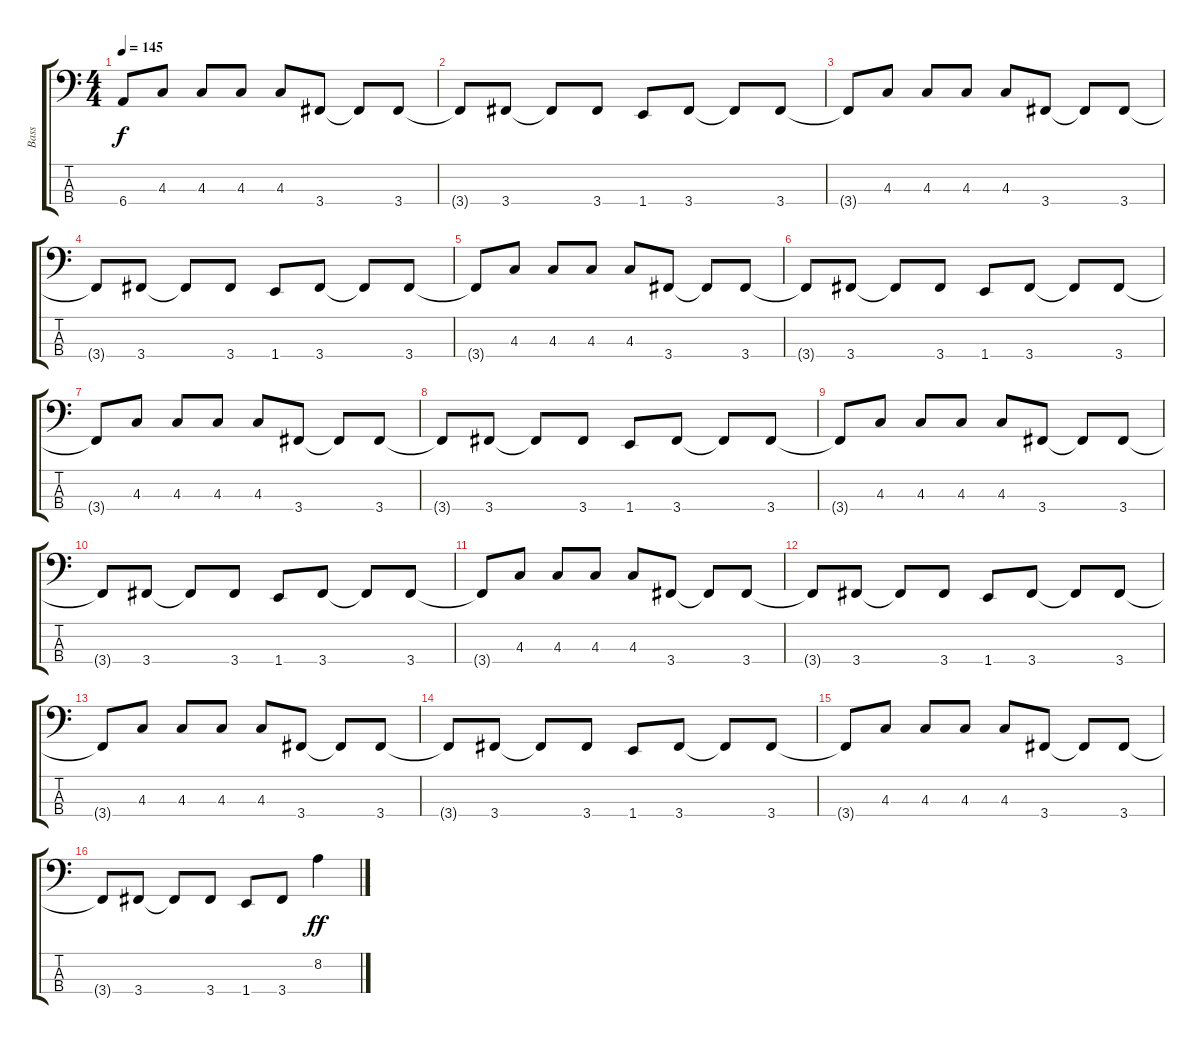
\track ("Bass" "Bass") {instrument electricbassfinger}
\staff {score tabs}
\tuning (Gb2 Db2 Ab1 Eb1) {hide}
\ts (4 4)
\tempo 145
\clef f4
\ks c
6.4{t}.8{dy f} 4.3.8 4.3.8 4.3.8 4.3.8 3.4.8 3.4{t}.8 3.4.8 |
3.4{t}.8 3.4.8 3.4{t}.8 3.4.8 1.4.8 3.4.8 3.4{t}.8 3.4.8 |
3.4{t}.8 4.3.8 4.3.8 4.3.8 4.3.8 3.4.8 3.4{t}.8 3.4.8 |
3.4{t}.8 3.4.8 3.4{t}.8 3.4.8 1.4.8 3.4.8 3.4{t}.8 3.4.8 |
3.4{t}.8 4.3.8 4.3.8 4.3.8 4.3.8 3.4.8 3.4{t}.8 3.4.8 |
3.4{t}.8 3.4.8 3.4{t}.8 3.4.8 1.4.8 3.4.8 3.4{t}.8 3.4.8 |
3.4{t}.8 4.3.8 4.3.8 4.3.8 4.3.8 3.4.8 3.4{t}.8 3.4.8 |
3.4{t}.8 3.4.8 3.4{t}.8 3.4.8 1.4.8 3.4.8 3.4{t}.8 3.4.8 |
3.4{t}.8 4.3.8 4.3.8 4.3.8 4.3.8 3.4.8 3.4{t}.8 3.4.8 |
3.4{t}.8 3.4.8 3.4{t}.8 3.4.8 1.4.8 3.4.8 3.4{t}.8 3.4.8 |
3.4{t}.8 4.3.8 4.3.8 4.3.8 4.3.8 3.4.8 3.4{t}.8 3.4.8 |
3.4{t}.8 3.4.8 3.4{t}.8 3.4.8 1.4.8 3.4.8 3.4{t}.8 3.4.8 |
3.4{t}.8 4.3.8 4.3.8 4.3.8 4.3.8 3.4.8 3.4{t}.8 3.4.8 |
3.4{t}.8 3.4.8 3.4{t}.8 3.4.8 1.4.8 3.4.8 3.4{t}.8 3.4.8 |
3.4{t}.8 4.3.8 4.3.8 4.3.8 4.3.8 3.4.8 3.4{t}.8 3.4.8 |
3.4{t}.8 3.4.8 3.4{t}.8 3.4.8 1.4.8 3.4.8 8.2.4{dy ff}
